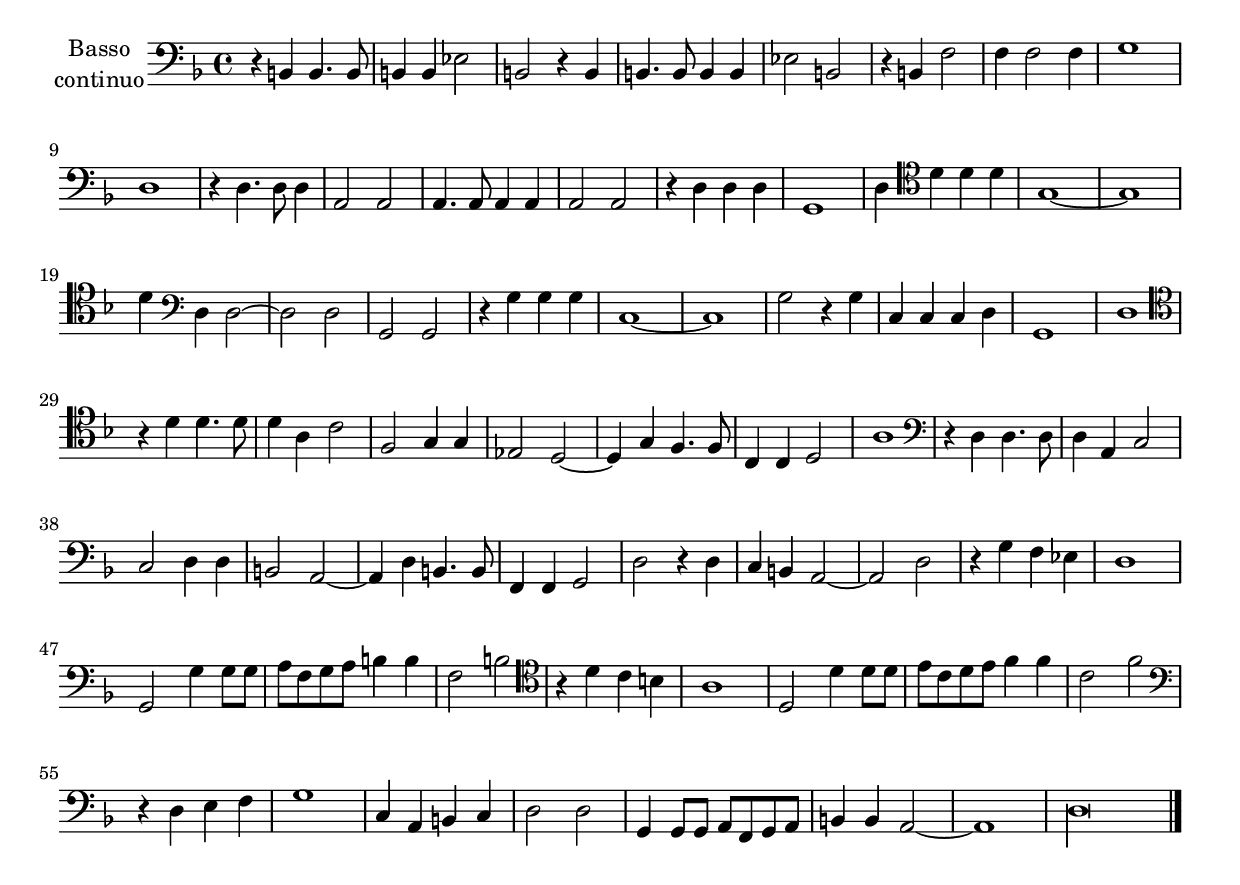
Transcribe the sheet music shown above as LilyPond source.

\new Staff  {
        \set Staff.instrumentName=\markup{\center-column{"Basso"\line {"continuo"}}}
        \set Staff.midiInstrument="harpsichord"
        \key f \major
        \clef bass
        \relative c {
                r4 b b4. b8 |
                b4 b es2 |
                b r4 b |
                b4. b8 b4 b |
                es2 b |
                r4 b f'2 |
                f4 f2 f4 |
                g1 |
                d |
                r4 d4. d8 d4 |
                a2 a |
                a4. a8 a4 a |
                a2 a |
                r4 d d d |
                g,1 |
                d'4 \clef tenor d' d d |
                g,1~ |
                g |
                d'4 \clef bass d, d2~ |
                d d |
                g, g |
                r4 g' g g |
                c,1~ |
                c |
                g'2 r4 g |
                c, c c d |
                g,1 |
                d' |
                \clef tenor r4 d' d4. d8 |
                d4 a c2 |
                f, g4 g |
                es2 d~ |
                d4 g f4. f8 |
                c4 c d2 |
                a'1 |
                \clef bass r4 d, d4. d8 |
                d4 a c2 |
                c d4 d |
                b2 a~ |
                a4 d b4. b8 |
                f4 f g2 |
                d' r4 d |
                c b a2~ |
                a d |
                r4 g f es |
                d1 |
                g,2 g'4 g8 g |
                a f g a b4 b |
                f2 b |
                \clef tenor r4 d c b |
                a1 |
                d,2 d'4 d8 d |
                e c d e f4 f |
                c2 f |
                \clef bass r4 d, e f |
                g1 |
                c,4 a b c |
                d2 d |
                g,4 g8 g a f g a |
                b4 b a2~ |
                a1 |
                \set Score.measureLength = #(ly:make-moment 4 1)
                d\longa |
        \bar "|."
        }
}